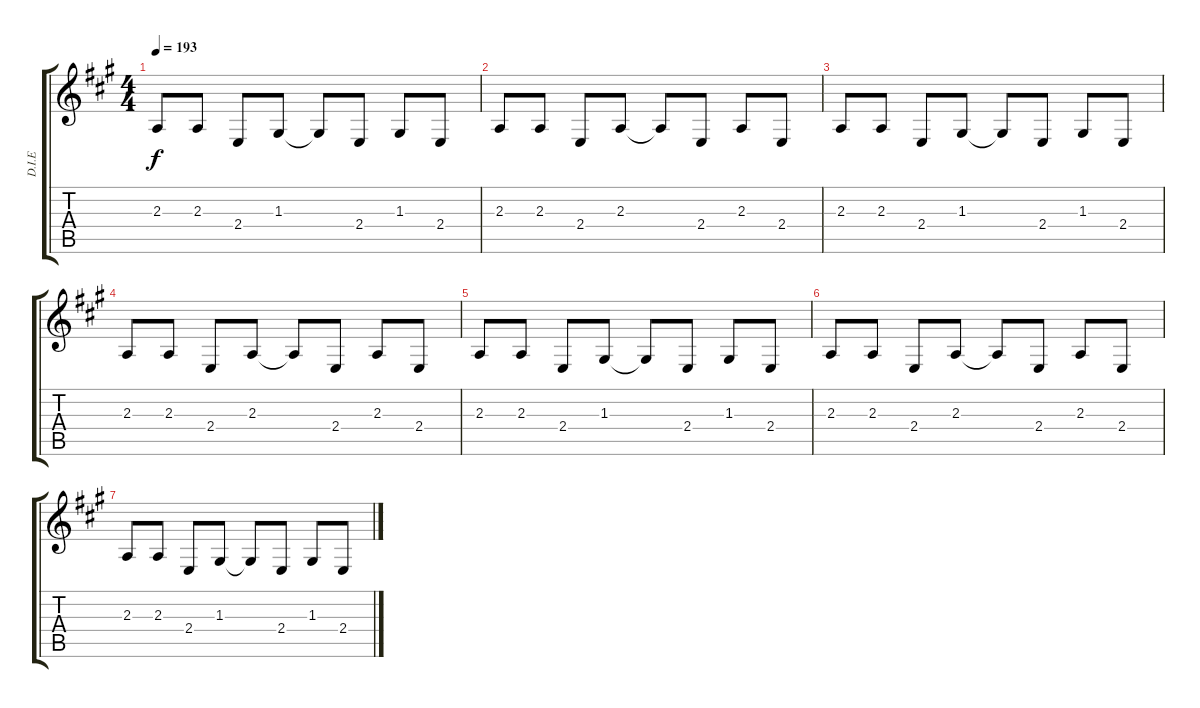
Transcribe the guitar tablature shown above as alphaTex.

\track ("D.I.E" "D.I.E") {instrument synthbrass1}
\staff {score tabs}
\tuning (E4 B3 G3 D3 A2 E2) {hide}
\ts (4 4)
\tempo 193
\clef g2
\ks a
2.3.8{dy f} 2.3.8 2.4.8 1.3.8 1.3{t}.8 2.4.8 1.3.8 2.4.8 |
2.3.8 2.3.8 2.4.8 2.3.8 2.3{t}.8 2.4.8 2.3.8 2.4.8 |
2.3.8 2.3.8 2.4.8 1.3.8 1.3{t}.8 2.4.8 1.3.8 2.4.8 |
2.3.8 2.3.8 2.4.8 2.3.8 2.3{t}.8 2.4.8 2.3.8 2.4.8 |
2.3.8 2.3.8 2.4.8 1.3.8 1.3{t}.8 2.4.8 1.3.8 2.4.8 |
2.3.8 2.3.8 2.4.8 2.3.8 2.3{t}.8 2.4.8 2.3.8 2.4.8 |
2.3.8 2.3.8 2.4.8 1.3.8 1.3{t}.8 2.4.8 1.3.8 2.4.8
